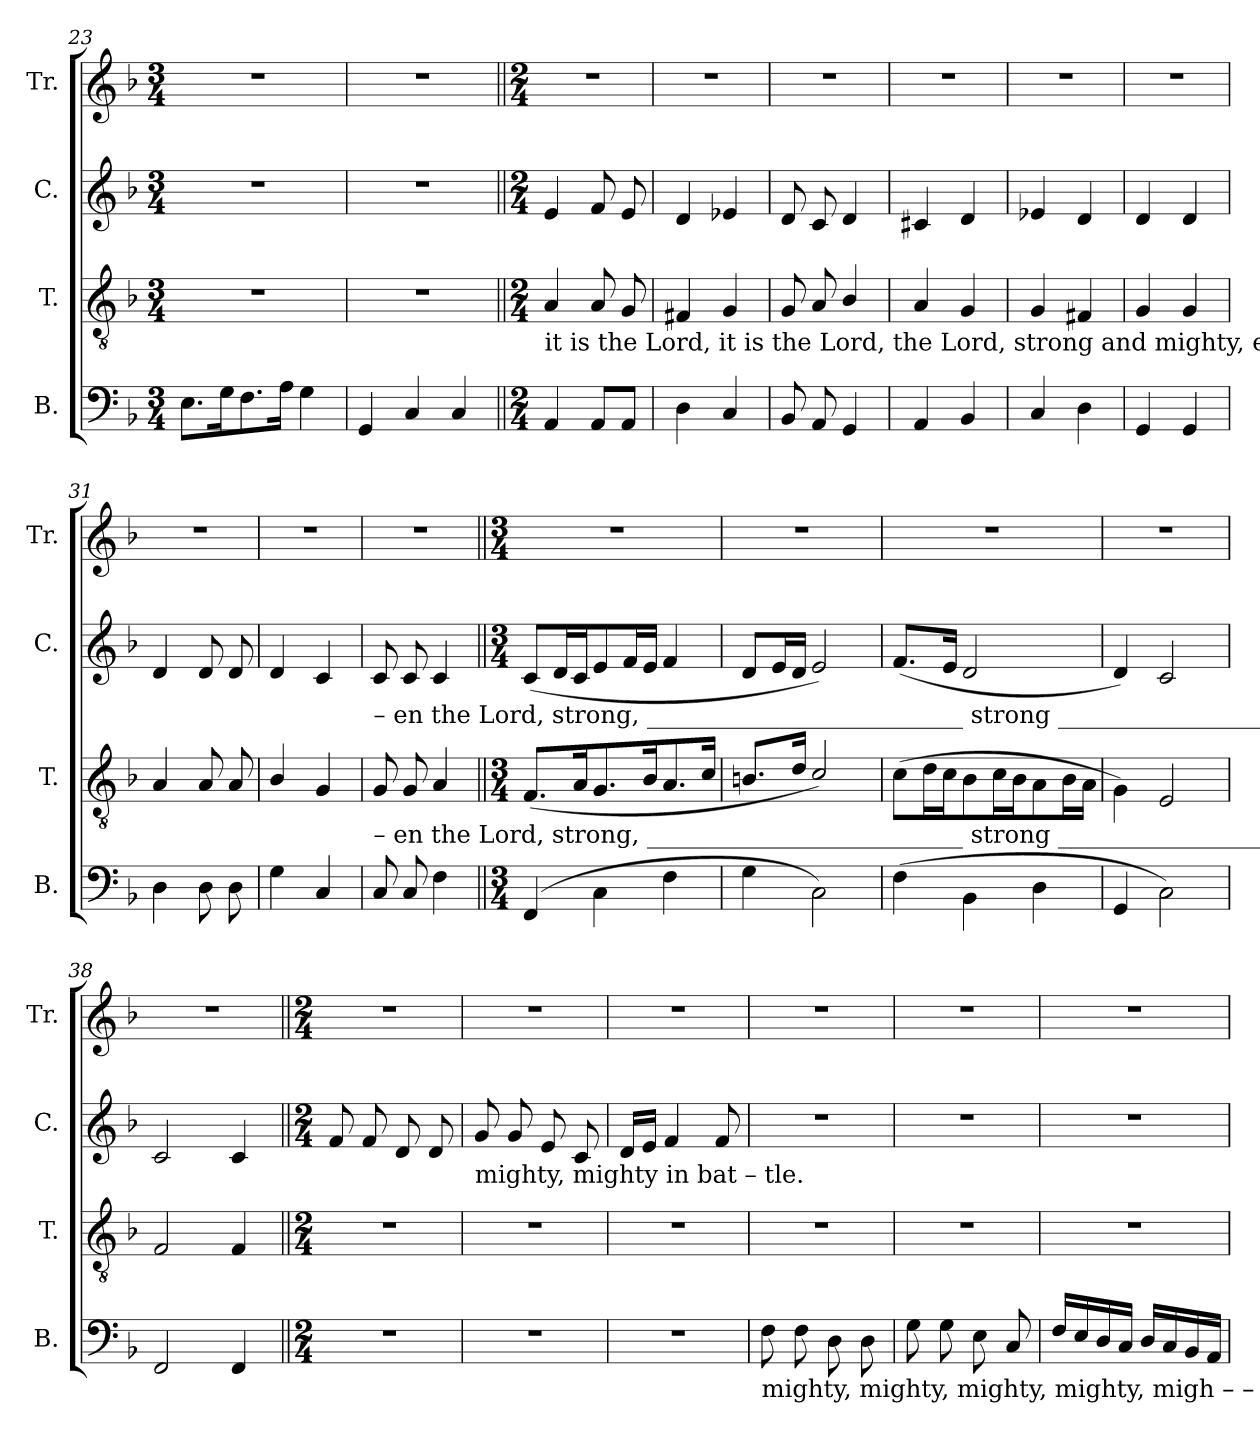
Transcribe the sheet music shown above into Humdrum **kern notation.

**kern	**kern	**kern	**kern
*part4	*part3	*part2	*part1
*staff4	*staff3	*staff2	*staff1
*I"B.	*I"T.	*I"C.	*I"Tr.
*I'B.	*I'T.	*I'C.	*I'Tr.
*clefF4	*clefGv2	*clefG2	*clefG2
*k[b-]	*k[b-]	*k[b-]	*k[b-]
*M3/4	*M3/4	*M3/4	*M3/4
=23	=23	=23	=23
8.E\L	2.r	2.r	2.r
16G\K	.	.	.
8.F\	.	.	.
16A\Jk	.	.	.
4G\	.	.	.
=24	=24	=24	=24
4GG/	2.r	2.r	2.r
4C/	.	.	.
4C/	.	.	.
=25||	=25||	=25||	=25||
*M2/4	*M2/4	*M2/4	*M2/4
*	*	*	*MM80
!	!LO:TX:b:t=it   is  the  Lord,   it is the Lord, the Lord, strong and mighty, even the Lord,  ev –	!	!
4AA/	4A/	4e/	2r
8AA/L	8A/	8f/	.
8AA/J	8G/	8e/	.
=26	=26	=26	=26
4D\	4F#X/	4d/	2r
4C/	4G/	4e-X/	.
=27	=27	=27	=27
8BB-/	8G/	8d/	2r
8AA/	8A/	8c/	.
4GG/	4B-/	4d/	.
=28	=28	=28	=28
4AA/	4A/	4c#X/	2r
4BB-/	4G/	4d/	.
=29	=29	=29	=29
4C/	4G/	4e-X/	2r
4D\	4F#X/	4d/	.
=30	=30	=30	=30
4GG/	4G/	4d/	2r
4GG/	4G/	4d/	.
=31	=31	=31	=31
4D\	4A/	4d/	2r
8D\	8A/	8d/	.
8D\	8A/	8d/	.
=32	=32	=32	=32
4G\	4B-/	4d/	2r
4C/	4G/	4c/	.
!!LO:LB:g=z
=33	=33	=33	=33
!	!	!LO:TX:b:t=– en the Lord,      strong, __________________________      strong _____________________ and   migh –ty.      mighty,   mighty,	!
!	!LO:TX:b:t=– en the Lord,      strong, __________________________      strong _____________________ and   migh –ty.	!	!
8C/	8G/	8c/	2r
8C/	8G/	8c/	.
4F\	4A/	4c/	.
=34||	=34||	=34||	=34||
*M3/4	*M3/4	*M3/4	*M3/4
(>4FF/	(<8.F/L	(<8c/L	2.r
.	.	16d/L	.
.	16A/K	16c/J	.
4C\	8.G/	8e/	.
.	.	16f/L	.
.	16B-/K	16e/JJ	.
4F\	8.A/	4f/	.
.	16c/Jk	.	.
=35	=35	=35	=35
4G\	8.Bn/L	8d/L	2.r
.	.	16e/L	.
.	16d/Jk	16d/JJ	.
2C\)	2c/)	2e/)	.
=36	=36	=36	=36
(>4F\	(>8c\L	(<8.f/L	2.r
.	16d\L	.	.
.	16c\J	16e/Jk	.
4BB-\	8B-\	2d/	.
.	16c\L	.	.
.	16B-\J	.	.
4D\	8A\	.	.
.	16B-\L	.	.
.	16A\JJ	.	.
=37	=37	=37	=37
4GG/	4G\)	4d/)	2.r
2C\)	2E/	2c/	.
=38	=38	=38	=38
2FF/	2F/	2c/	2.r
4FF/	4F/	4c/	.
=39||	=39||	=39||	=39||
*M2/4	*M2/4	*M2/4	*M2/4
2r	2r	8f/	2r
.	.	8f/	.
.	.	8d/	.
.	.	8d/	.
!!LO:LB:g=z
=40	=40	=40	=40
!	!	!LO:TX:b:t=mighty,  mighty      in    bat – tle.	!
2r	2r	8g/	2r
.	.	8g/	.
.	.	8e/	.
.	.	8c/	.
=41	=41	=41	=41
2r	2r	16d/LL	2r
.	.	16e/JJ	.
.	.	4f/	.
.	.	8f/	.
=42	=42	=42	=42
!LO:TX:b:t=mighty, mighty, mighty, mighty, migh     –       –      –      –      –      –       ty,    mighty,   mighty,	!	!	!
8F\	2r	2r	2r
8F\	.	.	.
8D\	.	.	.
8D\	.	.	.
=43	=43	=43	=43
8G\	2r	2r	2r
8G\	.	.	.
8E\	.	.	.
8C/	.	.	.
=44	=44	=44	=44
16F/LL	2r	2r	2r
16E/	.	.	.
16D/	.	.	.
16C/JJ	.	.	.
16D/LL	.	.	.
16C/	.	.	.
16BB-/	.	.	.
16AA/JJ	.	.	.
=	=	=	=
*-	*-	*-	*-
